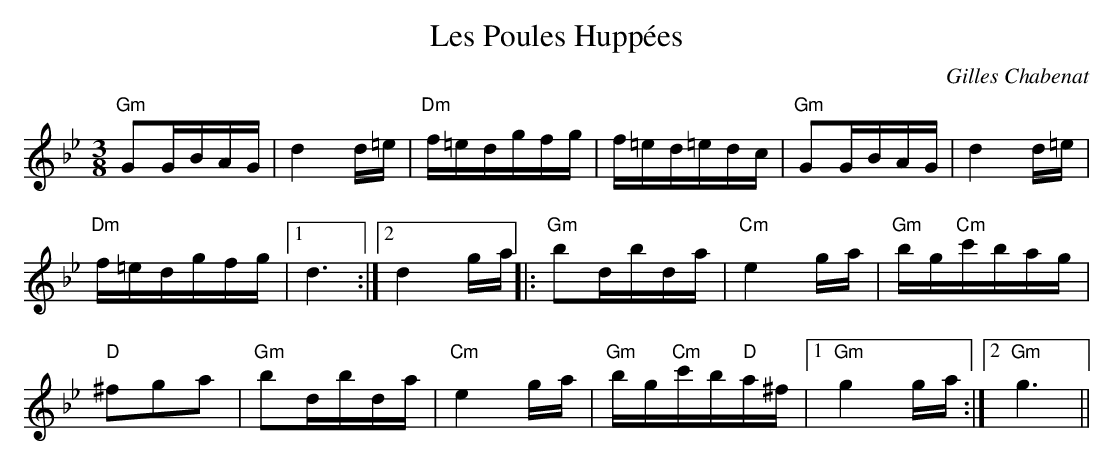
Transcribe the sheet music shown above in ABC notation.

X:1
T:Les Poules Huppées
M:3/8
L:1/16
C:Gilles Chabenat
K:GMin
"Gm" G2GBAG | d4 d=e | "Dm" f=edgfg | f=ed=edc |
"Gm" G2GBAG | d4 d=e |! "Dm" f=edgfg |1 d6 :|2 d4 ga ||
|: "Gm" b2dbda | "Cm" e4 ga | "Gm"  bg"Cm"c'bag |! "D" ^f2g2a2 |
 "Gm" b2dbda | "Cm" e4 ga | "Gm"  bg"Cm"c'b"D"a^f |1 "Gm" g4 ga :|2 "Gm"g6 ||
